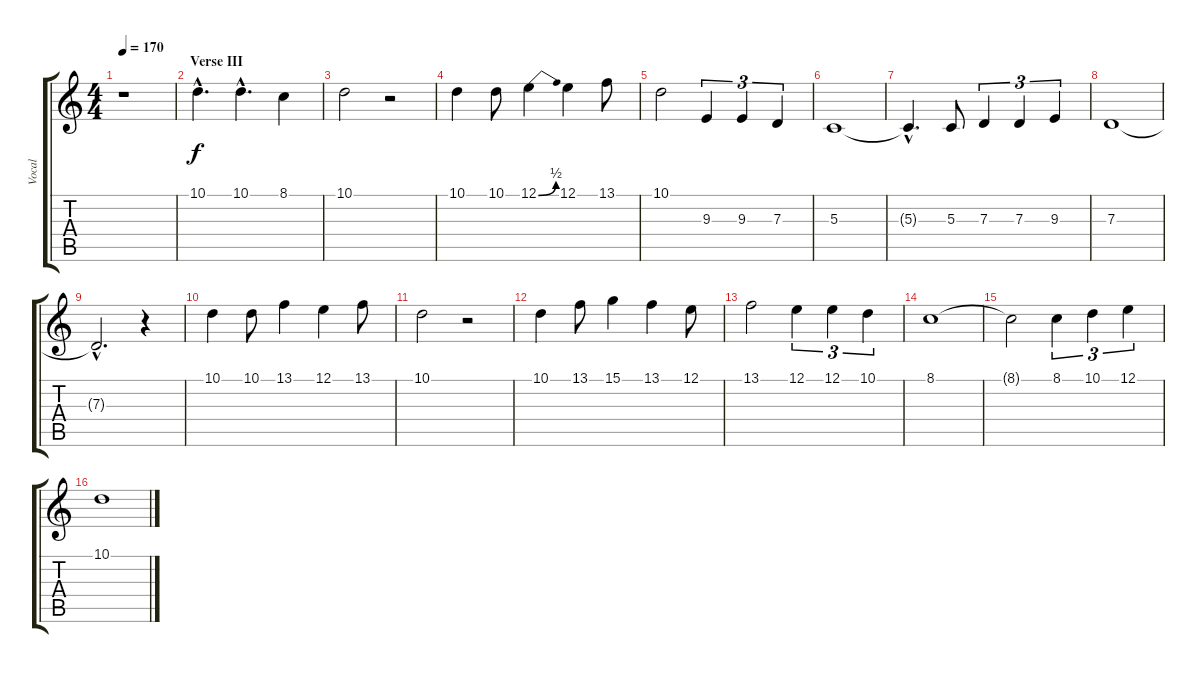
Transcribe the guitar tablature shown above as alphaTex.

\track ("Vocal" "Vocal") {instrument violin}
\staff {score tabs}
\tuning (E4 B3 G3 D3 A2 E2) {hide}
\ts (4 4)
\tempo 170
\clef g2
\ks c
r.1{dy f} |
\section ("" "Verse III")
10.1{hac}.4{d volume 14} 10.1{hac}.4{d} 8.1.4 |
10.1.2 r.2 |
10.1.4 10.1.8 12.1{be (bend 0 0 60 2)}.4 12.1.4 13.1.8 |
10.1.2 9.3.4{tu (3 2)} 9.3.4{tu (3 2)} 7.3.4{tu (3 2)} |
5.3.1 |
5.3{hac t}.4{d} 5.3.8 7.3.4{tu (3 2)} 7.3.4{tu (3 2)} 9.3.4{tu (3 2)} |
7.3.1 |
7.3{hac t}.2{d} r.4 |
10.1.4 10.1.8 13.1.4 12.1.4 13.1.8 |
10.1.2 r.2 |
10.1.4 13.1.8 15.1.4 13.1.4 12.1.8 |
13.1.2 12.1.4{tu (3 2)} 12.1.4{tu (3 2)} 10.1.4{tu (3 2)} |
8.1.1 |
8.1{t}.2 8.1.4{tu (3 2)} 10.1.4{tu (3 2)} 12.1.4{tu (3 2)} |
10.1.1
